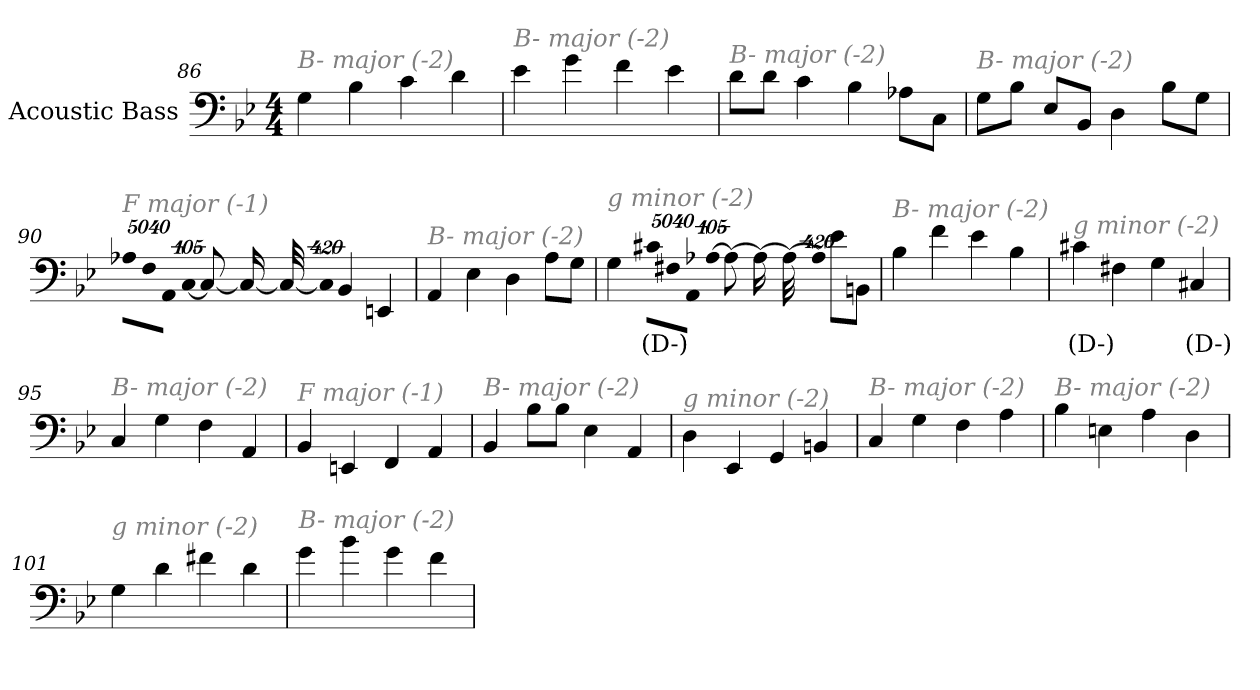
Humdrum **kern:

**kern	**text
*part1	*part1
*staff1	*staff1
*I"Acoustic Bass	*
*clefF4	*
*ITrd7c12	*
*k[b-e-]	*
*B-:	*
*M4/4	*
=86	=86
!LO:TX:i:color=#808080:t=B- major (-2)	!
4GG	.
4BB-	.
4C	.
4D	.
=87	=87
!LO:TX:i:color=#808080:t=B- major (-2)	!
4E-	.
4G	.
4F	.
4E-	.
=88	=88
!LO:TX:i:color=#808080:t=B- major (-2)	!
8DL	.
8DJ	.
4C	.
4BB-	.
8AA-XL	.
8CCJ	.
=89	=89
!LO:TX:i:color=#808080:t=B- major (-2)	!
8GGL	.
8BB-J	.
8EE-L	.
8BBB-J	.
4DD	.
8BB-L	.
8GGJ	.
=90	=90
!LO:TX:i:color=#808080:t=F major (-1)	!
!LO:N:vis=8	!
40320%3347AA-XL	.
!LO:N:vis=8	!
40320%3347FF	.
!LO:N:vis=8	!
40320%3347AAAJ	.
!LO:N:vis=1024	!
[13440%13CC	.
8CC_	.
16CC_	.
32CC_	.
!LO:N:vis=1024%31	!
13440%407CC]	.
4BBB-	.
4EEEn	.
=91	=91
!LO:TX:i:color=#808080:t=B- major (-2)	!
4AAA	.
4EE-	.
4DD	.
8AAL	.
8GGJ	.
=92	=92
!LO:TX:i:color=#808080:t=g minor (-2)	!
4GG	.
!LO:N:vis=8	!
40320%3347C#XiL	(D-)
!LO:N:vis=8	!
40320%3347FF#X	.
!LO:N:vis=8	!
40320%3347AAAJ	.
!LO:N:vis=1024	!
[13440%13AA-X	.
8AA-_	.
16AA-_	.
32AA-_	.
!LO:N:vis=1024%31	!
13440%407AA-]	.
8E-L	.
8BBBnJ	.
=93	=93
!LO:TX:i:color=#808080:t=B- major (-2)	!
4BB-	.
4F	.
4E-	.
4BB-	.
=94	=94
!LO:TX:i:color=#808080:t=g minor (-2)	!
4C#Xi	(D-)
4FF#X	.
4GG	.
4CC#Xi	(D-)
=95	=95
!LO:TX:i:color=#808080:t=B- major (-2)	!
4CC	.
4GG	.
4FF	.
4AAA	.
=96	=96
!LO:TX:i:color=#808080:t=F major (-1)	!
4BBB-	.
4EEEn	.
4FFF	.
4AAA	.
=97	=97
!LO:TX:i:color=#808080:t=B- major (-2)	!
4BBB-	.
8BB-L	.
8BB-J	.
4EE-	.
4AAA	.
=98	=98
!LO:TX:i:color=#808080:t=g minor (-2)	!
4DD	.
4EEE-	.
4GGG	.
4BBBn	.
=99	=99
!LO:TX:i:color=#808080:t=B- major (-2)	!
4CC	.
4GG	.
4FF	.
4AA	.
=100	=100
!LO:TX:i:color=#808080:t=B- major (-2)	!
4BB-	.
4EEn	.
4AA	.
4DD	.
=101	=101
!LO:TX:i:color=#808080:t=g minor (-2)	!
4GG	.
4D	.
4F#X	.
4D	.
=102	=102
!LO:TX:i:color=#808080:t=B- major (-2)	!
4G	.
4B-	.
4G	.
4F	.
=	=
*-	*-
